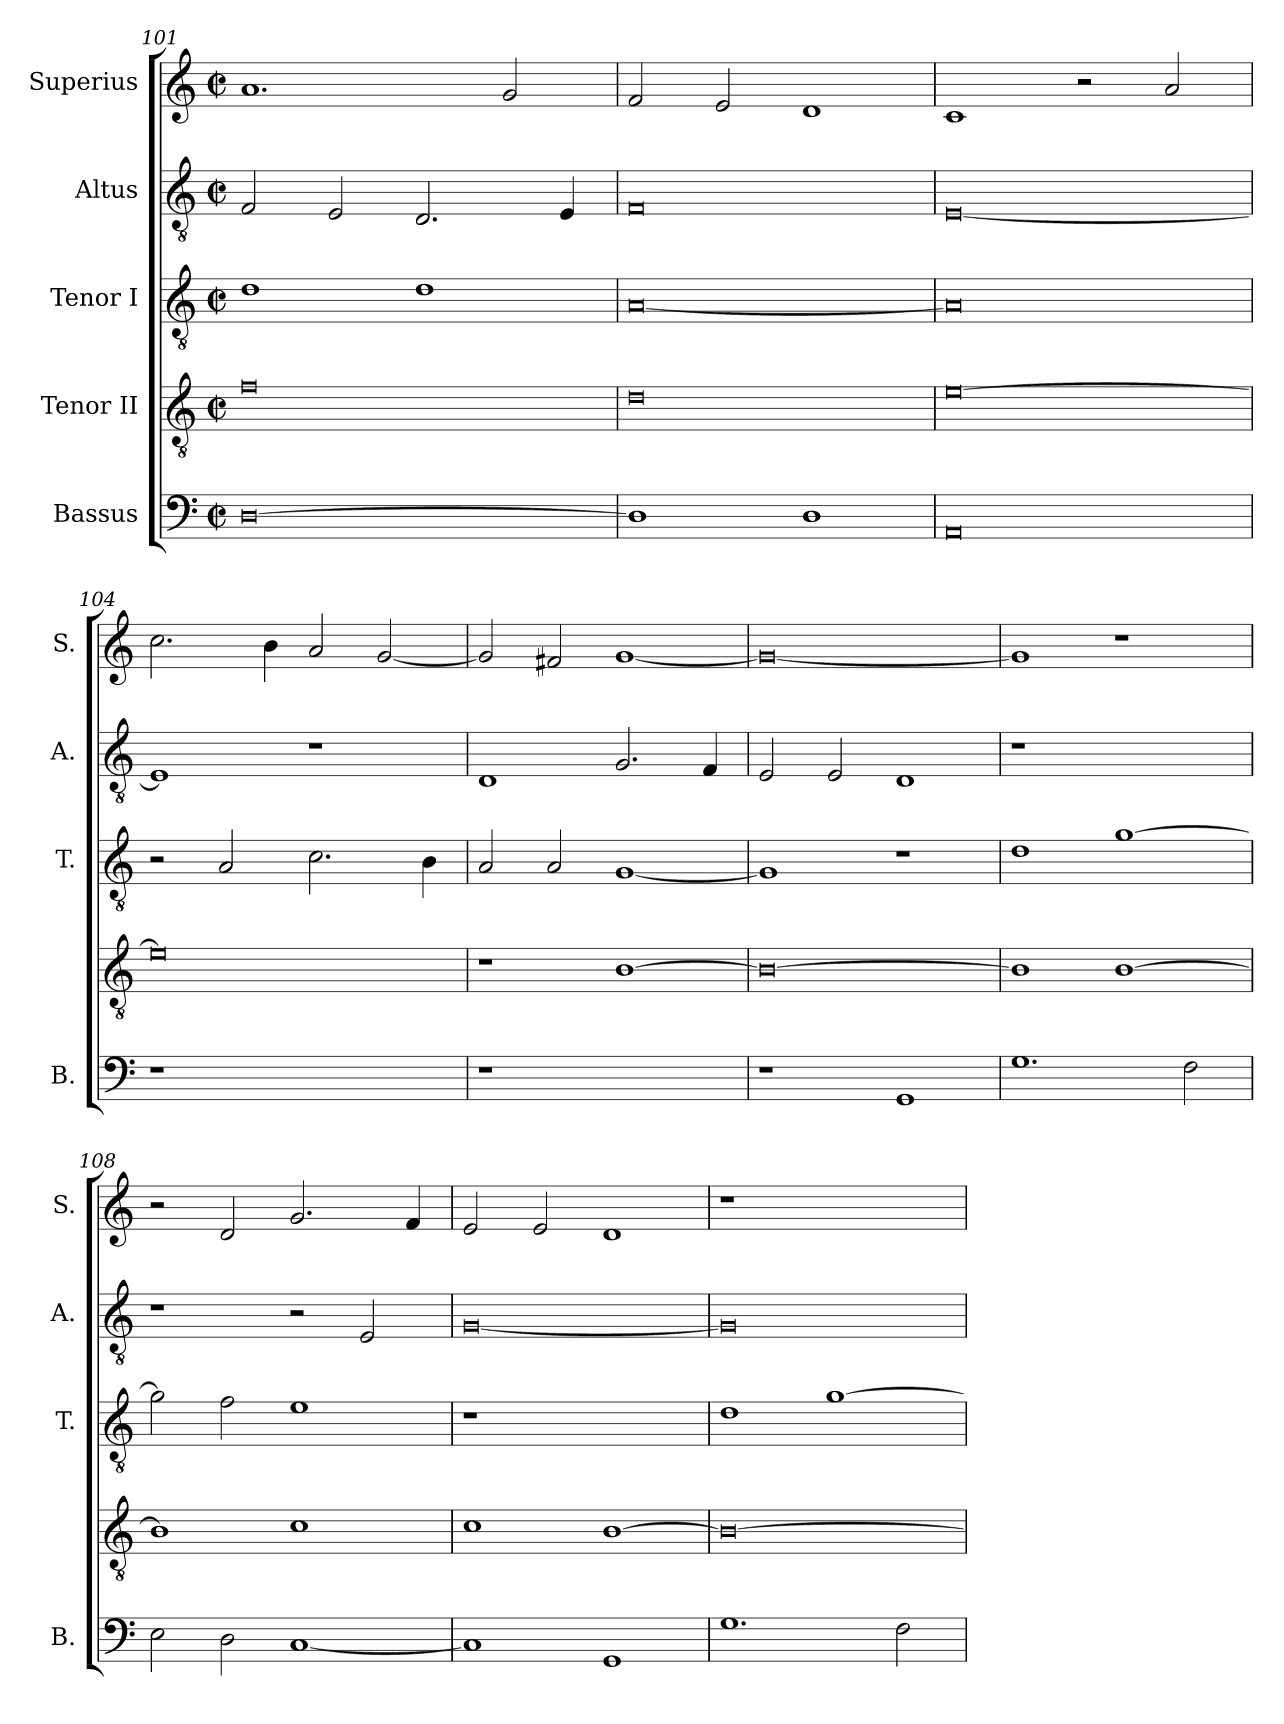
**kern	**kern	**kern	**kern	**kern
*part5	*part4	*part3	*part2	*part1
*staff5	*staff4	*staff3	*staff2	*staff1
*I"Bassus	*I"Tenor II	*I"Tenor I	*I"Altus	*I"Superius
*I'B.	*	*I'T.	*I'A.	*I'S.
*clefF4	*clefGv2	*clefGv2	*clefGv2	*clefG2
*	*ITrd7c12	*ITrd7c12	*ITrd7c12	*
*k[]	*k[]	*k[]	*k[]	*k[]
*C:	*C:	*C:	*C:	*C:
*M2/2	*M2/2	*M2/2	*M2/2	*M2/2
*met(c|)	*met(c|)	*met(c|)	*met(c|)	*met(c|)
=101	=101	=101	=101	=101
[>0Di	0Fi	1Di	2FFi/	1.ai
.	.	.	2EEi/	.
.	.	1Di	2.DDi/	.
.	.	.	.	2gi/
.	.	.	4EEi/	.
!!LO:PB:g=z
=102	=102	=102	=102	=102
1Di]	0Di	[<0AAi	0FFi	2fi/
.	.	.	.	2ei/
1Di	.	.	.	1di
=103	=103	=103	=103	=103
0AAi	[>0Ei	0AAi]	[<0EEi	1ci
.	.	.	.	2r
.	.	.	.	2ai/
=104	=104	=104	=104	=104
!LO:N:vis=1	!	!	!	!
1r	0Ei]	2r	1EEi]	2.cci\
.	.	2AAi/	.	.
.	.	.	.	4bi\
1ryy	.	2.Ci\	1r	2ai/
.	.	.	.	[<2gi/
.	.	4BBi\	.	.
=105	=105	=105	=105	=105
!LO:N:vis=1	!	!	!	!
1r	1r	2AAi/	1DDi	2gi/]
.	.	2AAi/	.	2f#Xi/
1ryy	[>1BBi	[<1GGi	2.GGi/	[<1gi
.	.	.	4FFi/	.
=106	=106	=106	=106	=106
1r	0BBi_>	1GGi]	2EEi/	0gi_<
.	.	.	2EEi/	.
1GGi	.	1r	1DDi	.
!!LO:LB:g=z
=107	=107	=107	=107	=107
!	!	!	!LO:N:vis=1	!
1.Gi	1BBi]	1Di	1r	1gi]
.	[>1BBi	[>1Gi	1ryy	1r
2Fi\	.	.	.	.
=108	=108	=108	=108	=108
2Ei\	1BBi]	2Gi\]	1r	2r
2Di\	.	2Fi\	.	2di/
[<1Ci	1Ci	1Ei	2r	2.gi/
.	.	.	2EEi/	.
.	.	.	.	4fi/
=109	=109	=109	=109	=109
!	!	!LO:N:vis=1	!	!
1Ci]	1Ci	1r	[<0GGi	2ei/
.	.	.	.	2ei/
1GGi	[>1BBi	1ryy	.	1di
=110	=110	=110	=110	=110
!	!	!	!	!LO:N:vis=1
1.Gi	0BBi_>	1Di	0GGi]	1r
.	.	[>1Gi	.	1ryy
2Fi\	.	.	.	.
=	=	=	=	=
*-	*-	*-	*-	*-
